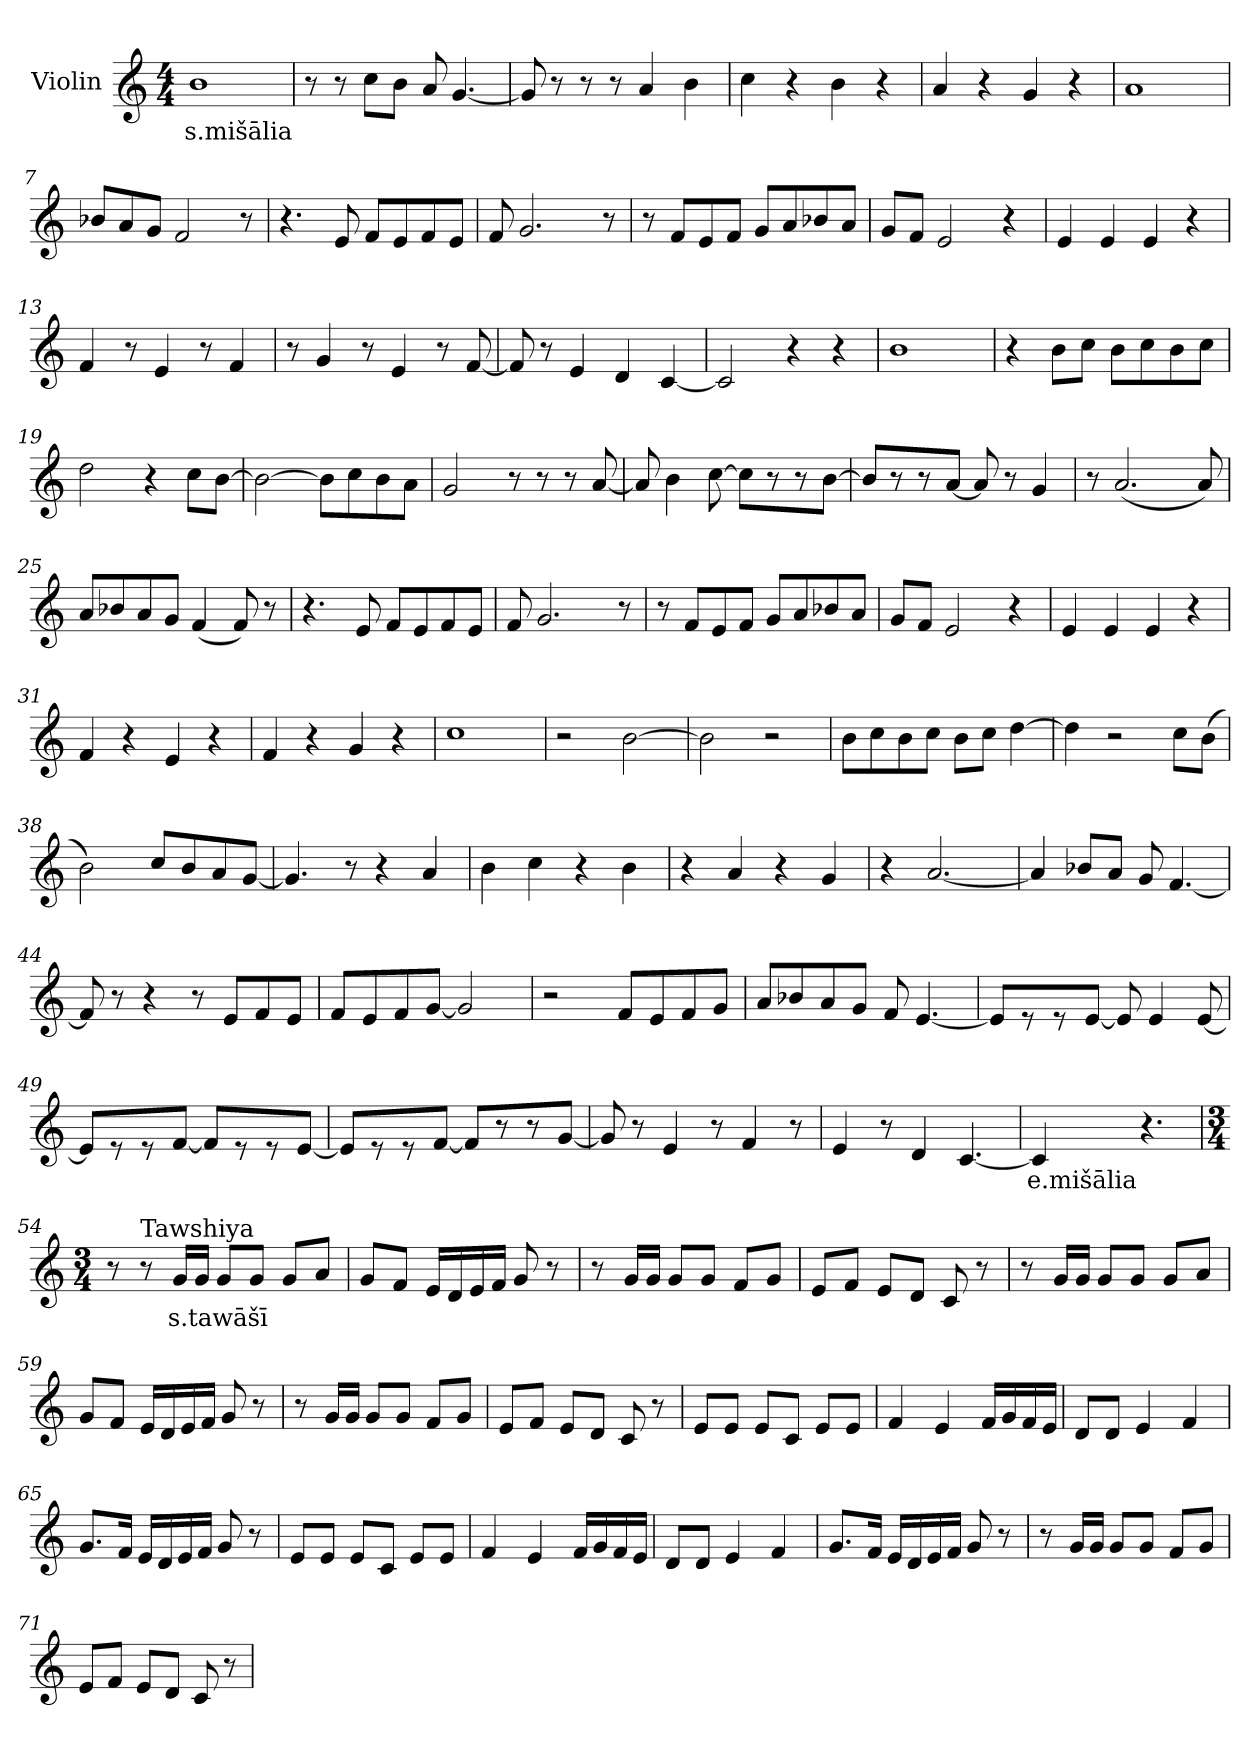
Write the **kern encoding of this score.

**kern	**text
*part1	*part1
*staff1	*staff1
*I"Violin	*
*clefG2	*
*k[]	*
*M4/4	*
*MM120	*
=1	=1
!	!LO:LY:b
1b	s.mišālia
=2	=2
8r	.
8r	.
8cc\L	.
8b\J	.
8a/	.
[4.g/	.
=3	=3
8g/]	.
8r	.
8r	.
8r	.
4a/	.
4b\	.
=4	=4
4cc\	.
4r	.
4b\	.
4r	.
=5	=5
4a/	.
4r	.
4g/	.
4r	.
!!LO:LB:g=z
=6	=6
1a	.
=7	=7
8b-X/L	.
8a/	.
8g/J	.
2f/	.
8r	.
=8	=8
4.r	.
8e/	.
8f/L	.
8e/	.
8f/	.
8e/J	.
=9	=9
8f/	.
2.g/	.
8r	.
=10	=10
8r	.
8f/L	.
8e/	.
8f/J	.
8g/L	.
8a/	.
8b-X/	.
8a/J	.
=11	=11
8g/L	.
8f/J	.
2e/	.
4r	.
!!LO:LB:g=z
=12	=12
4e/	.
4e/	.
4e/	.
4r	.
=13	=13
4f/	.
8r	.
4e/	.
8r	.
4f/	.
=14	=14
8r	.
4g/	.
8r	.
4e/	.
8r	.
[8f/	.
=15	=15
8f/]	.
8r	.
4e/	.
4d/	.
[4c/	.
=16	=16
2c/]	.
4r	.
4r	.
=17	=17
1b	.
!!LO:LB:g=z
=18	=18
4r	.
8b\L	.
8cc\J	.
8b\L	.
8cc\	.
8b\	.
8cc\J	.
=19	=19
2dd\	.
4r	.
8cc\L	.
[8b\J	.
=20	=20
2b\_	.
8b\L]	.
8cc\	.
8b\	.
8a\J	.
=21	=21
2g/	.
8r	.
8r	.
8r	.
[8a/	.
=22	=22
8a/]	.
4b\	.
[8cc\	.
8cc\L]	.
8r	.
8r	.
[8b\J	.
!!LO:LB:g=z
=23	=23
8b/L]	.
8r	.
8r	.
[8a/J	.
8a/]	.
8r	.
4g/	.
=24	=24
8r	.
(2.a/	.
8a/)	.
=25	=25
8a/L	.
8b-X/	.
8a/	.
8g/J	.
(4f/	.
8f/)	.
8r	.
=26	=26
4.r	.
8e/	.
8f/L	.
8e/	.
8f/	.
8e/J	.
=27	=27
8f/	.
2.g/	.
8r	.
!!LO:LB:g=z
=28	=28
8r	.
8f/L	.
8e/	.
8f/J	.
8g/L	.
8a/	.
8b-X/	.
8a/J	.
=29	=29
8g/L	.
8f/J	.
2e/	.
4r	.
=30	=30
4e/	.
4e/	.
4e/	.
4r	.
=31	=31
4f/	.
4r	.
4e/	.
4r	.
=32	=32
4f/	.
4r	.
4g/	.
4r	.
=33	=33
1cc	.
!!LO:LB:g=z
=34	=34
2r	.
[2b\	.
=35	=35
2b\]	.
2r	.
=36	=36
8b\L	.
8cc\	.
8b\	.
8cc\J	.
8b\L	.
8cc\J	.
[4dd\	.
=37	=37
4dd\]	.
2r	.
8cc\L	.
(>8b\J	.
=38	=38
2b\)	.
8cc/L	.
8b/	.
8a/	.
[8g/J	.
=39	=39
4.g/]	.
8r	.
4r	.
4a/	.
!!LO:PB:g=z
=40	=40
4b\	.
4cc\	.
4r	.
4b\	.
=41	=41
4r	.
4a/	.
4r	.
4g/	.
=42	=42
4r	.
[2.a/	.
=43	=43
4a/]	.
8b-X/L	.
8a/J	.
8g/	.
[4.f/	.
=44	=44
8f/]	.
8r	.
4r	.
8r	.
8e/L	.
8f/	.
8e/J	.
=45	=45
8f/L	.
8e/	.
8f/	.
[8g/J	.
2g/]	.
=46	=46
2r	.
8f/L	.
8e/	.
8f/	.
8g/J	.
!!LO:LB:g=z
=47	=47
8a/L	.
8b-X/	.
8a/	.
8g/J	.
8f/	.
[4.e/	.
=48	=48
8e/L]	.
8r	.
8r	.
[8e/J	.
8e/]	.
4e/	.
[8e/	.
=49	=49
8e/L]	.
8r	.
8r	.
[8f/J	.
8f/L]	.
8r	.
8r	.
[8e/J	.
!!LO:LB:g=z
=50	=50
8e/L]	.
8r	.
8r	.
[8f/J	.
8f/L]	.
8r	.
8r	.
[8g/J	.
=51	=51
8g/]	.
8r	.
4e/	.
8r	.
4f/	.
8r	.
=52	=52
4e/	.
8r	.
4d/	.
[4.c/	.
=53	=53
!	!LO:LY:b
4c/]	e.mišālia
4.ryy	.
4.r	.
=54	=54
*M3/4	*
*MM65	*
8r	.
!LO:TX:a:t=Tawshiya	!
8r	.
!	!LO:LY:b
16g/LL	s.tawāšī
16g/JJ	.
8g/L	.
8g/J	.
8g/L	.
8a/J	.
!!LO:LB:g=z
=55	=55
8g/L	.
8f/J	.
16e/LL	.
16d/	.
16e/	.
16f/JJ	.
8g/	.
8r	.
=56	=56
8r	.
16g/LL	.
16g/JJ	.
8g/L	.
8g/J	.
8f/L	.
8g/J	.
=57	=57
8e/L	.
8f/J	.
8e/L	.
8d/J	.
8c/	.
8r	.
=58	=58
8r	.
16g/LL	.
16g/JJ	.
8g/L	.
8g/J	.
8g/L	.
8a/J	.
=59	=59
8g/L	.
8f/J	.
16e/LL	.
16d/	.
16e/	.
16f/JJ	.
8g/	.
8r	.
!!LO:LB:g=z
=60	=60
8r	.
16g/LL	.
16g/JJ	.
8g/L	.
8g/J	.
8f/L	.
8g/J	.
=61	=61
8e/L	.
8f/J	.
8e/L	.
8d/J	.
8c/	.
8r	.
=62	=62
8e/L	.
8e/J	.
8e/L	.
8c/J	.
8e/L	.
8e/J	.
=63	=63
4f/	.
4e/	.
16f/LL	.
16g/	.
16f/	.
16e/JJ	.
=64	=64
8d/L	.
8d/J	.
4e/	.
4f/	.
=65	=65
8.g/L	.
16f/Jk	.
16e/LL	.
16d/	.
16e/	.
16f/JJ	.
8g/	.
8r	.
!!LO:LB:g=z
=66	=66
8e/L	.
8e/J	.
8e/L	.
8c/J	.
8e/L	.
8e/J	.
=67	=67
4f/	.
4e/	.
16f/LL	.
16g/	.
16f/	.
16e/JJ	.
=68	=68
8d/L	.
8d/J	.
4e/	.
4f/	.
=69	=69
8.g/L	.
16f/Jk	.
16e/LL	.
16d/	.
16e/	.
16f/JJ	.
8g/	.
8r	.
=70	=70
8r	.
16g/LL	.
16g/JJ	.
8g/L	.
8g/J	.
8f/L	.
8g/J	.
=71	=71
8e/L	.
8f/J	.
8e/L	.
8d/J	.
8c/	.
8r	.
=	=
*-	*-
